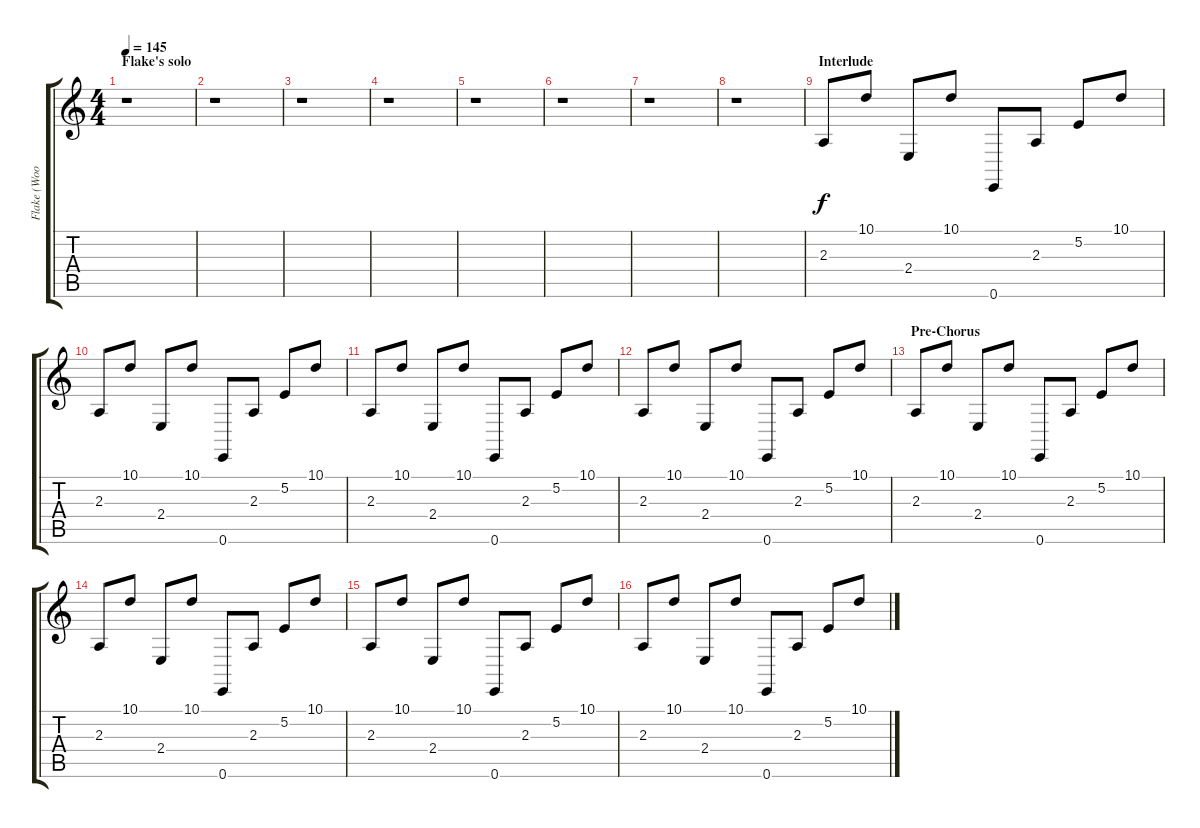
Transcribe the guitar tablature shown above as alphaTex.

\track ("Flake (Woodblock)" "Flake (Woo") {instrument woodblock}
\staff {score tabs}
\tuning (E4 B3 G3 D3 A2 E2) {hide}
\ts (4 4)
\section ("" "Flake's solo")
\tempo 145
\clef g2
\ks c
r.1{dy f} |
r.1 |
r.1 |
r.1 |
r.1 |
r.1 |
r.1 |
r.1 |
\section ("" "Interlude")
2.3.8 10.1.8 2.4.8 10.1.8 0.6.8 2.3.8 5.2.8 10.1.8 |
2.3.8 10.1.8 2.4.8 10.1.8 0.6.8 2.3.8 5.2.8 10.1.8 |
2.3.8 10.1.8 2.4.8 10.1.8 0.6.8 2.3.8 5.2.8 10.1.8 |
2.3.8 10.1.8 2.4.8 10.1.8 0.6.8 2.3.8 5.2.8 10.1.8 |
\section ("" "Pre-Chorus")
2.3.8 10.1.8 2.4.8 10.1.8 0.6.8 2.3.8 5.2.8 10.1.8 |
2.3.8 10.1.8 2.4.8 10.1.8 0.6.8 2.3.8 5.2.8 10.1.8 |
2.3.8 10.1.8 2.4.8 10.1.8 0.6.8 2.3.8 5.2.8 10.1.8 |
2.3.8 10.1.8 2.4.8 10.1.8 0.6.8 2.3.8 5.2.8 10.1.8
